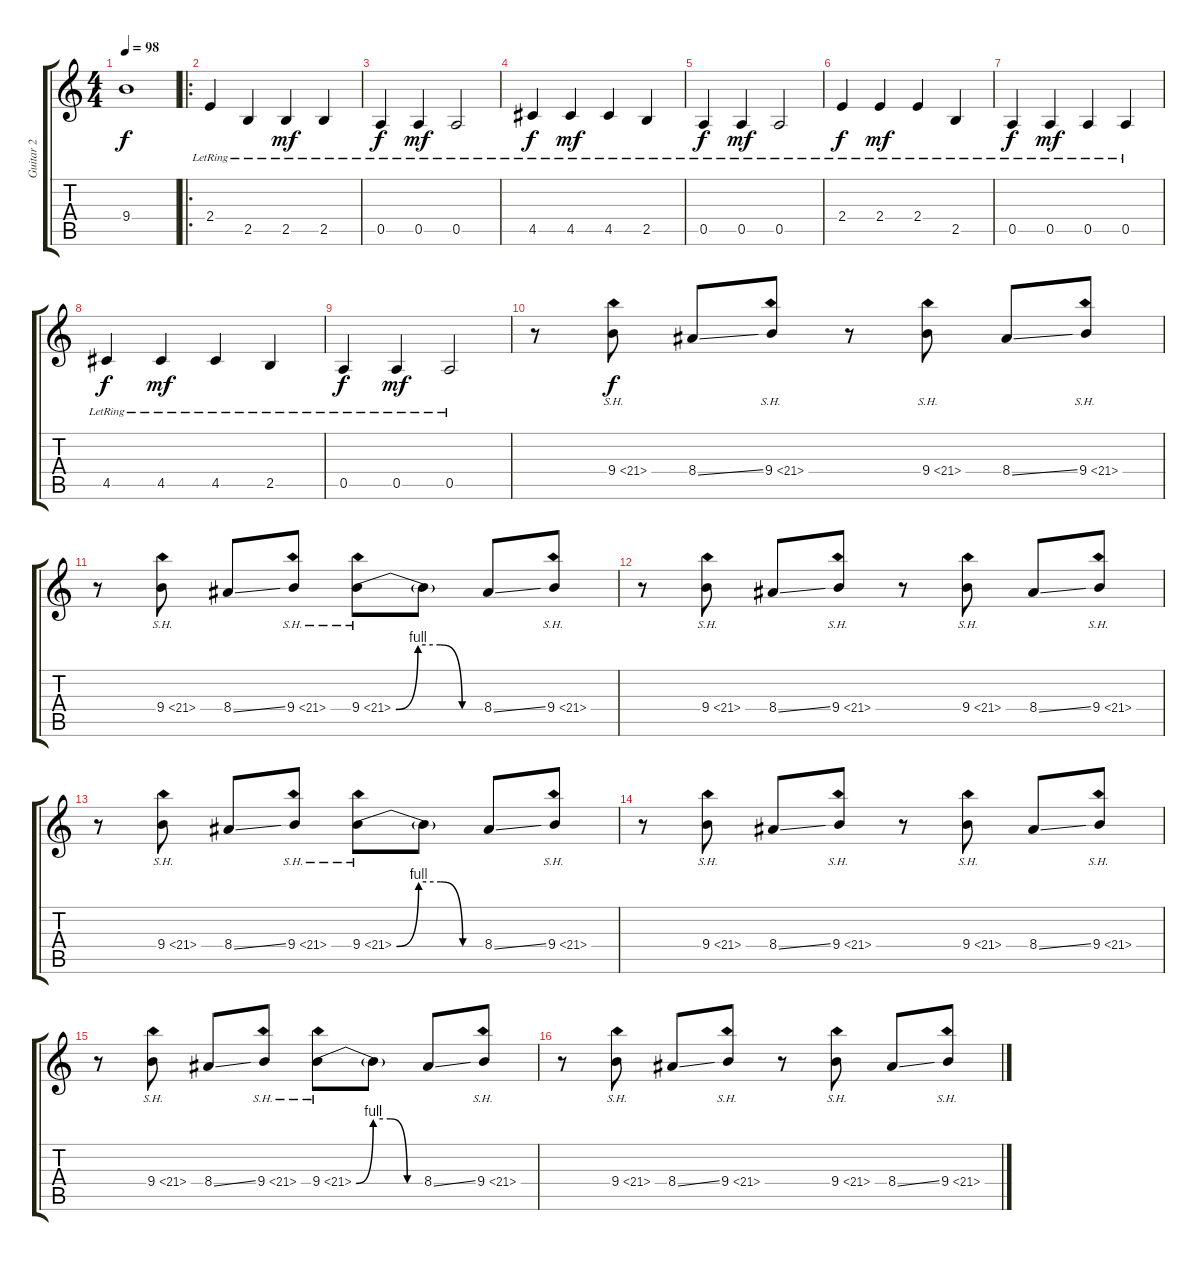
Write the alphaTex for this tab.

\track ("Guitar 2" "Guitar 2") {instrument distortionguitar}
\staff {score tabs}
\tuning (E4 B3 G3 D3 A2 E2) {hide}
\ts (4 4)
\tempo 98
\clef g2
\ks c
9.4{t}.1{dy f} |
\ro
2.4{lr}.4{volume 13 instrument distortionguitar} 2.5{lr}.4 2.5{lr}.4{dy mf} 2.5{lr}.4 |
0.5{lr}.4{dy f} 0.5{lr}.4{dy mf} 0.5{lr}.2 |
4.5{lr}.4{dy f} 4.5{lr}.4{dy mf} 4.5{lr}.4 2.5{lr}.4 |
0.5{lr}.4{dy f} 0.5{lr}.4{dy mf} 0.5{lr}.2 |
2.4{lr}.4{dy f} 2.4{lr}.4{dy mf} 2.4{lr}.4 2.5{lr}.4 |
0.5{lr}.4{dy f} 0.5{lr}.4{dy mf} 0.5{lr}.4 0.5{lr}.4 |
4.5{lr}.4{dy f} 4.5{lr}.4{dy mf} 4.5{lr}.4 2.5{lr}.4 |
0.5{lr}.4{dy f} 0.5{lr}.4{dy mf} 0.5{lr}.2 |
r.8{volume 13 balance 0 instrument overdrivenguitar} 9.4{sh 12}.8{dy f} 8.4{ss}.8 9.4{sh 12}.8 r.8 9.4{sh 12}.8 8.4{ss}.8 9.4{sh 12}.8 |
r.8 9.4{sh 12}.8 8.4{ss}.8 9.4{sh 12}.8 9.4{be (custom 0 0 15 4 30 4 45 0 60 0) sh 12}.8 9.4{t}.8 8.4{ss}.8 9.4{sh 12}.8 |
r.8 9.4{sh 12}.8 8.4{ss}.8 9.4{sh 12}.8 r.8 9.4{sh 12}.8 8.4{ss}.8 9.4{sh 12}.8 |
r.8 9.4{sh 12}.8 8.4{ss}.8 9.4{sh 12}.8 9.4{be (custom 0 0 15 4 30 4 45 0 60 0) sh 12}.8 9.4{t}.8 8.4{ss}.8 9.4{sh 12}.8 |
r.8 9.4{sh 12}.8 8.4{ss}.8 9.4{sh 12}.8 r.8 9.4{sh 12}.8 8.4{ss}.8 9.4{sh 12}.8 |
r.8 9.4{sh 12}.8 8.4{ss}.8 9.4{sh 12}.8 9.4{be (custom 0 0 15 4 30 4 45 0 60 0) sh 12}.8 9.4{t}.8 8.4{ss}.8 9.4{sh 12}.8 |
r.8 9.4{sh 12}.8 8.4{ss}.8 9.4{sh 12}.8 r.8 9.4{sh 12}.8 8.4{ss}.8 9.4{sh 12}.8
